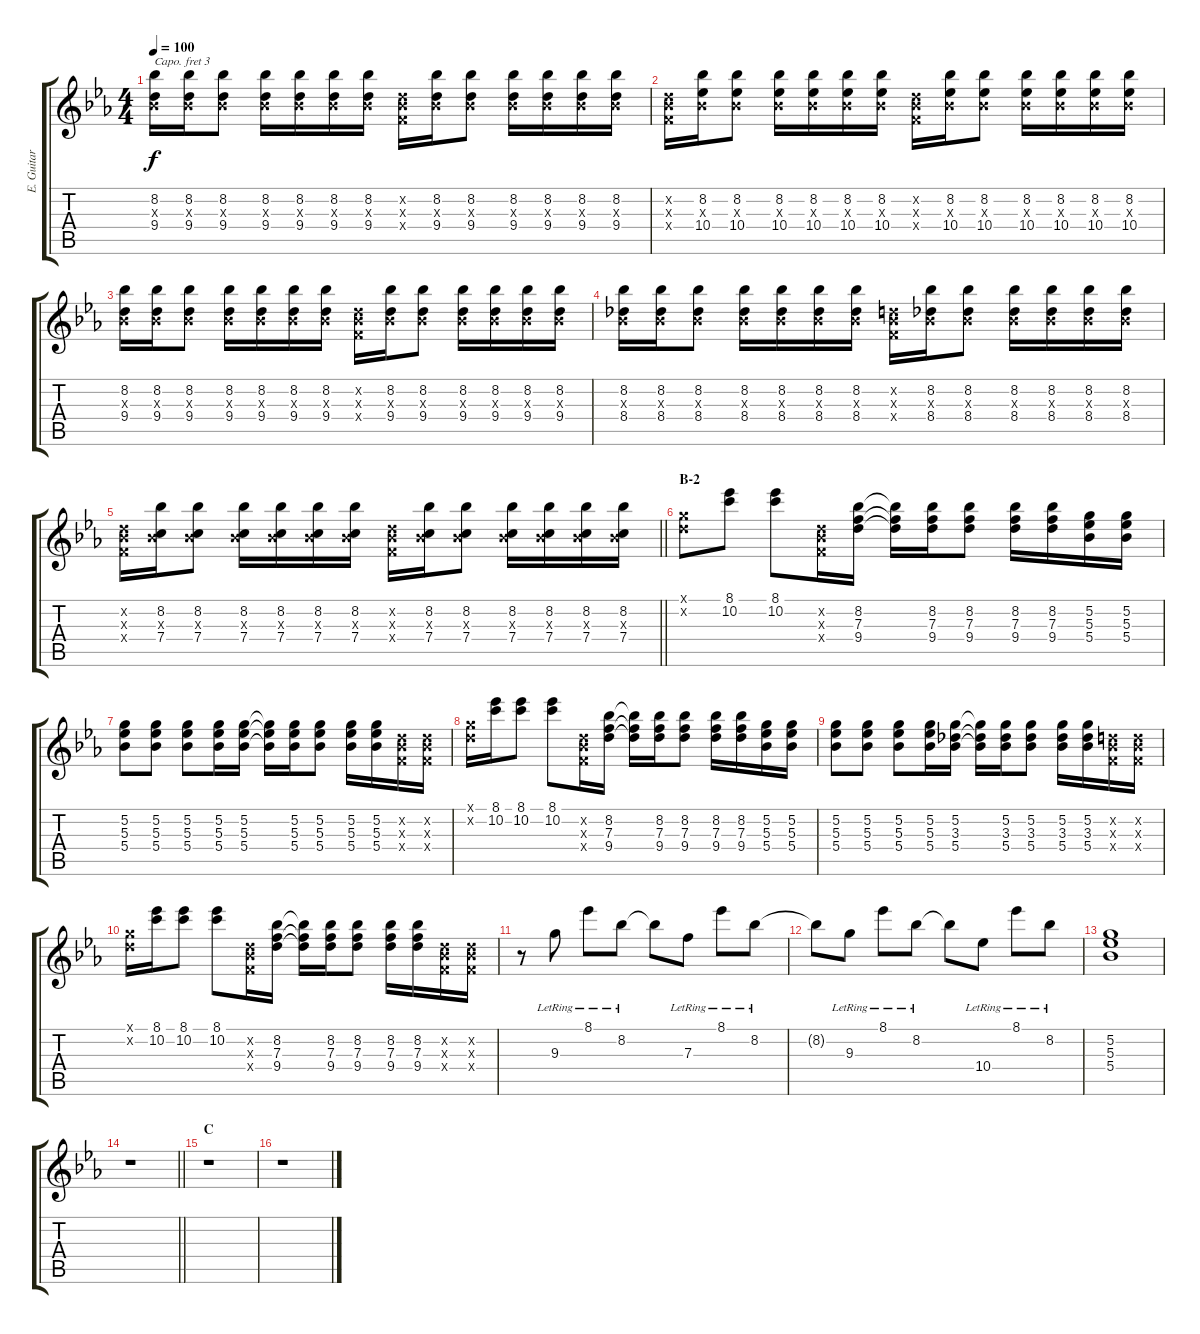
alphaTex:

\track ("E. Guitar II" "E. Guitar ") {instrument electricguitarjazz}
\staff {score tabs}
\capo 3
\tuning (E4 B3 G3 D3 A2 E2) {hide}
\ts (4 4)
\tempo 100
\clef g2
\ks eb
(8.2 0.3{x} 9.4).16{dy f} (8.2 0.3{x} 9.4).16 (8.2 0.3{x} 9.4).8 (8.2 0.3{x} 9.4).16 (8.2 0.3{x} 9.4).16 (8.2 0.3{x} 9.4).16 (8.2 0.3{x} 9.4).16 (0.2{x} 0.3{x} 0.4{x}).16 (8.2 0.3{x} 9.4).16 (8.2 0.3{x} 9.4).8 (8.2 0.3{x} 9.4).16 (8.2 0.3{x} 9.4).16 (8.2 0.3{x} 9.4).16 (8.2 0.3{x} 9.4).16 |
(0.2{x} 0.3{x} 0.4{x}).16 (8.2 0.3{x} 10.4).16 (8.2 0.3{x} 10.4).8 (8.2 0.3{x} 10.4).16 (8.2 0.3{x} 10.4).16 (8.2 0.3{x} 10.4).16 (8.2 0.3{x} 10.4).16 (0.2{x} 0.3{x} 0.4{x}).16 (8.2 0.3{x} 10.4).16 (8.2 0.3{x} 10.4).8 (8.2 0.3{x} 10.4).16 (8.2 0.3{x} 10.4).16 (8.2 0.3{x} 10.4).16 (8.2 0.3{x} 10.4).16 |
(8.2 0.3{x} 9.4).16 (8.2 0.3{x} 9.4).16 (8.2 0.3{x} 9.4).8 (8.2 0.3{x} 9.4).16 (8.2 0.3{x} 9.4).16 (8.2 0.3{x} 9.4).16 (8.2 0.3{x} 9.4).16 (0.2{x} 0.3{x} 0.4{x}).16 (8.2 0.3{x} 9.4).16 (8.2 0.3{x} 9.4).8 (8.2 0.3{x} 9.4).16 (8.2 0.3{x} 9.4).16 (8.2 0.3{x} 9.4).16 (8.2 0.3{x} 9.4).16 |
(8.2 0.3{x} 8.4).16 (8.2 0.3{x} 8.4).16 (8.2 0.3{x} 8.4).8 (8.2 0.3{x} 8.4).16 (8.2 0.3{x} 8.4).16 (8.2 0.3{x} 8.4).16 (8.2 0.3{x} 8.4).16 (0.2{x} 0.3{x} 0.4{x}).16 (8.2 0.3{x} 8.4).16 (8.2 0.3{x} 8.4).8 (8.2 0.3{x} 8.4).16 (8.2 0.3{x} 8.4).16 (8.2 0.3{x} 8.4).16 (8.2 0.3{x} 8.4).16 |
\barLineRight lightlight
(0.2{x} 0.3{x} 0.4{x}).16 (8.2 0.3{x} 7.4).16 (8.2 0.3{x} 7.4).8 (8.2 0.3{x} 7.4).16 (8.2 0.3{x} 7.4).16 (8.2 0.3{x} 7.4).16 (8.2 0.3{x} 7.4).16 (0.2{x} 0.3{x} 0.4{x}).16 (8.2 0.3{x} 7.4).16 (8.2 0.3{x} 7.4).8 (8.2 0.3{x} 7.4).16 (8.2 0.3{x} 7.4).16 (8.2 0.3{x} 7.4).16 (8.2 0.3{x} 7.4).16 |
\section ("" "B-2")
(0.1{x} 0.2{x}).8 (8.1 10.2).8 (8.1 10.2).8 (0.2{x} 0.3{x} 0.4{x}).16 (8.2 7.3 9.4).16 (8.2{t} 7.3{t} 9.4{t}).16 (8.2 7.3 9.4).16 (8.2 7.3 9.4).8 (8.2 7.3 9.4).16 (8.2 7.3 9.4).16 (5.2 5.3 5.4).16 (5.2 5.3 5.4).16 |
(5.2 5.3 5.4).8 (5.2 5.3 5.4).8 (5.2 5.3 5.4).8 (5.2 5.3 5.4).16 (5.2 5.3 5.4).16 (5.2{t} 5.3{t} 5.4{t}).16 (5.2 5.3 5.4).16 (5.2 5.3 5.4).8 (5.2 5.3 5.4).16 (5.2 5.3 5.4).16 (0.2{x} 0.3{x} 0.4{x}).16 (0.2{x} 0.3{x} 0.4{x}).16 |
(0.1{x} 0.2{x}).16 (8.1 10.2).16 (8.1 10.2).8 (8.1 10.2).8 (0.2{x} 0.3{x} 0.4{x}).16 (8.2 7.3 9.4).16 (8.2{t} 7.3{t} 9.4{t}).16 (8.2 7.3 9.4).16 (8.2 7.3 9.4).8 (8.2 7.3 9.4).16 (8.2 7.3 9.4).16 (5.2 5.3 5.4).16 (5.2 5.3 5.4).16 |
(5.2 5.3 5.4).8 (5.2 5.3 5.4).8 (5.2 5.3 5.4).8 (5.2 5.3 5.4).16 (5.2 3.3 5.4).16 (5.2{t} 3.3{t} 5.4{t}).16 (5.2 3.3 5.4).16 (5.2 3.3 5.4).8 (5.2 3.3 5.4).16 (5.2 3.3 5.4).16 (0.2{x} 0.3{x} 0.4{x}).16 (0.2{x} 0.3{x} 0.4{x}).16 |
(0.1{x} 0.2{x}).16 (8.1 10.2).16 (8.1 10.2).8 (8.1 10.2).8 (0.2{x} 0.3{x} 0.4{x}).16 (8.2 7.3 9.4).16 (8.2{t} 7.3{t} 9.4{t}).16 (8.2 7.3 9.4).16 (8.2 7.3 9.4).8 (8.2 7.3 9.4).16 (8.2 7.3 9.4).16 (0.2{x} 0.3{x} 0.4{x}).16 (0.2{x} 0.3{x} 0.4{x}).16 |
r.8 9.3{lr}.8 8.1{lr}.8 8.2{lr}.8 8.2{t}.8 7.3{lr}.8 8.1{lr}.8 8.2{lr}.8 |
8.2{t}.8 9.3{lr}.8 8.1{lr}.8 8.2{lr}.8 8.2{t}.8 10.4{lr}.8 8.1{lr}.8 8.2{lr}.8 |
(5.2 5.3 5.4).1 |
\barLineRight lightlight
r.1 |
\section ("" "C")
r.1 |
r.1
